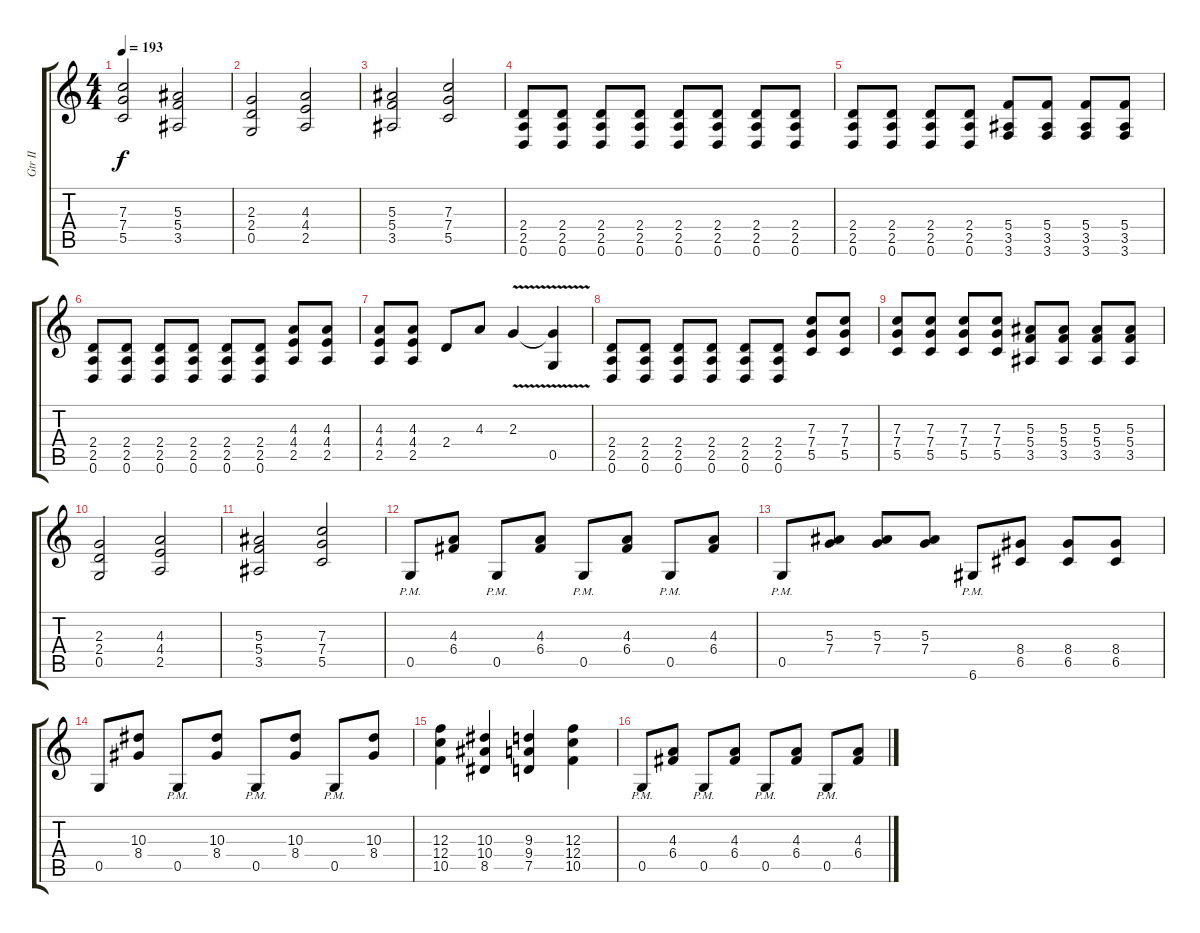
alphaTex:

\track ("Gtr II" "Gtr II") {instrument distortionguitar}
\staff {score tabs}
\tuning (D4 A3 F3 C3 G2 D2) {hide}
\ts (4 4)
\tempo 193
\clef g2
\ks c
(7.3 7.4 5.5).2{dy f} (5.3 5.4 3.5).2 |
(2.3 2.4 0.5).2 (4.3 4.4 2.5).2 |
(5.3 5.4 3.5).2 (7.3 7.4 5.5).2 |
(2.4 2.5 0.6).8 (2.4 2.5 0.6).8 (2.4 2.5 0.6).8 (2.4 2.5 0.6).8 (2.4 2.5 0.6).8 (2.4 2.5 0.6).8 (2.4 2.5 0.6).8 (2.4 2.5 0.6).8 |
(2.4 2.5 0.6).8 (2.4 2.5 0.6).8 (2.4 2.5 0.6).8 (2.4 2.5 0.6).8 (5.4 3.5 3.6).8 (5.4 3.5 3.6).8 (5.4 3.5 3.6).8 (5.4 3.5 3.6).8 |
(2.4 2.5 0.6).8 (2.4 2.5 0.6).8 (2.4 2.5 0.6).8 (2.4 2.5 0.6).8 (2.4 2.5 0.6).8 (2.4 2.5 0.6).8 (4.3 4.4 2.5).8 (4.3 4.4 2.5).8 |
(4.3 4.4 2.5).8 (4.3 4.4 2.5).8 2.4.8 4.3.8 2.3{v}.4 (2.3{t} 0.5).4 |
(2.4 2.5 0.6).8 (2.4 2.5 0.6).8 (2.4 2.5 0.6).8 (2.4 2.5 0.6).8 (2.4 2.5 0.6).8 (2.4 2.5 0.6).8 (7.3 7.4 5.5).8 (7.3 7.4 5.5).8 |
(7.3 7.4 5.5).8 (7.3 7.4 5.5).8 (7.3 7.4 5.5).8 (7.3 7.4 5.5).8 (5.3 5.4 3.5).8 (5.3 5.4 3.5).8 (5.3 5.4 3.5).8 (5.3 5.4 3.5).8 |
(2.3 2.4 0.5).2 (4.3 4.4 2.5).2 |
(5.3 5.4 3.5).2 (7.3 7.4 5.5).2 |
0.5{pm}.8 (4.3 6.4).8 0.5{pm}.8 (4.3 6.4).8 0.5{pm}.8 (4.3 6.4).8 0.5{pm}.8 (4.3 6.4).8 |
0.5{pm}.8 (5.3 7.4).8 (5.3 7.4).8 (5.3 7.4).8 6.6{pm}.8 (8.4 6.5).8 (8.4 6.5).8 (8.4 6.5).8 |
0.5.8 (10.3 8.4).8 0.5{pm}.8 (10.3 8.4).8 0.5{pm}.8 (10.3 8.4).8 0.5{pm}.8 (10.3 8.4).8 |
(12.3 12.4 10.5).4 (10.3 10.4 8.5).4 (9.3 9.4 7.5).4 (12.3 12.4 10.5).4 |
0.5{pm}.8 (4.3 6.4).8 0.5{pm}.8 (4.3 6.4).8 0.5{pm}.8 (4.3 6.4).8 0.5{pm}.8 (4.3 6.4).8
